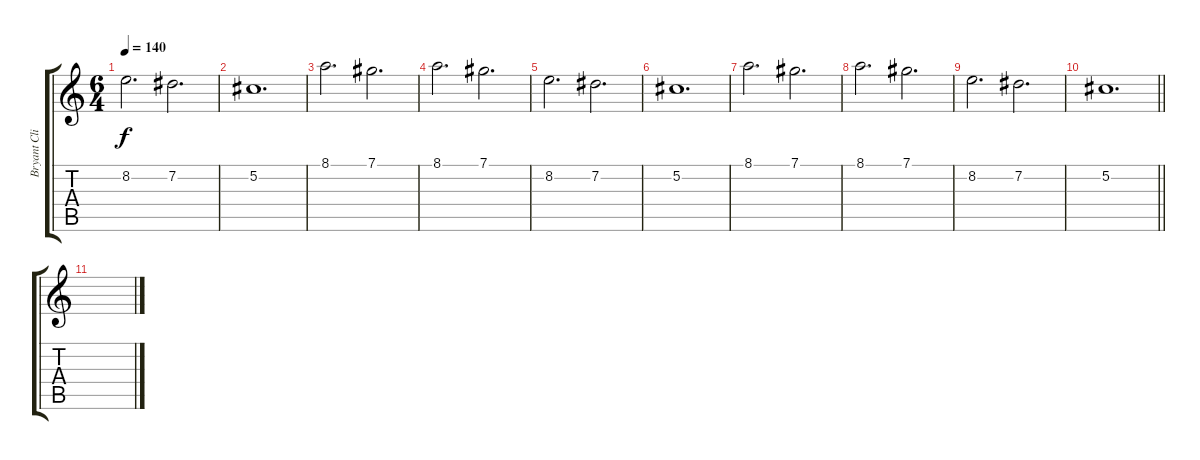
\track ("Bryant Clifford Meyer" "Bryant Cli") {instrument electricguitarjazz}
\staff {score tabs}
\tuning (Db4 Ab3 E3 B2 Gb2 B1) {hide}
\ts (6 4)
\tempo 140
\clef g2
\ks c
8.2.2{d dy f} 7.2.2{d} |
5.2.1{d} |
8.1.2{d} 7.1.2{d} |
8.1.2{d} 7.1.2{d} |
8.2.2{d} 7.2.2{d} |
5.2.1{d} |
8.1.2{d} 7.1.2{d} |
8.1.2{d} 7.1.2{d} |
8.2.2{d} 7.2.2{d} |
\barLineRight lightlight
5.2.1{d} |
\section ("" "")
